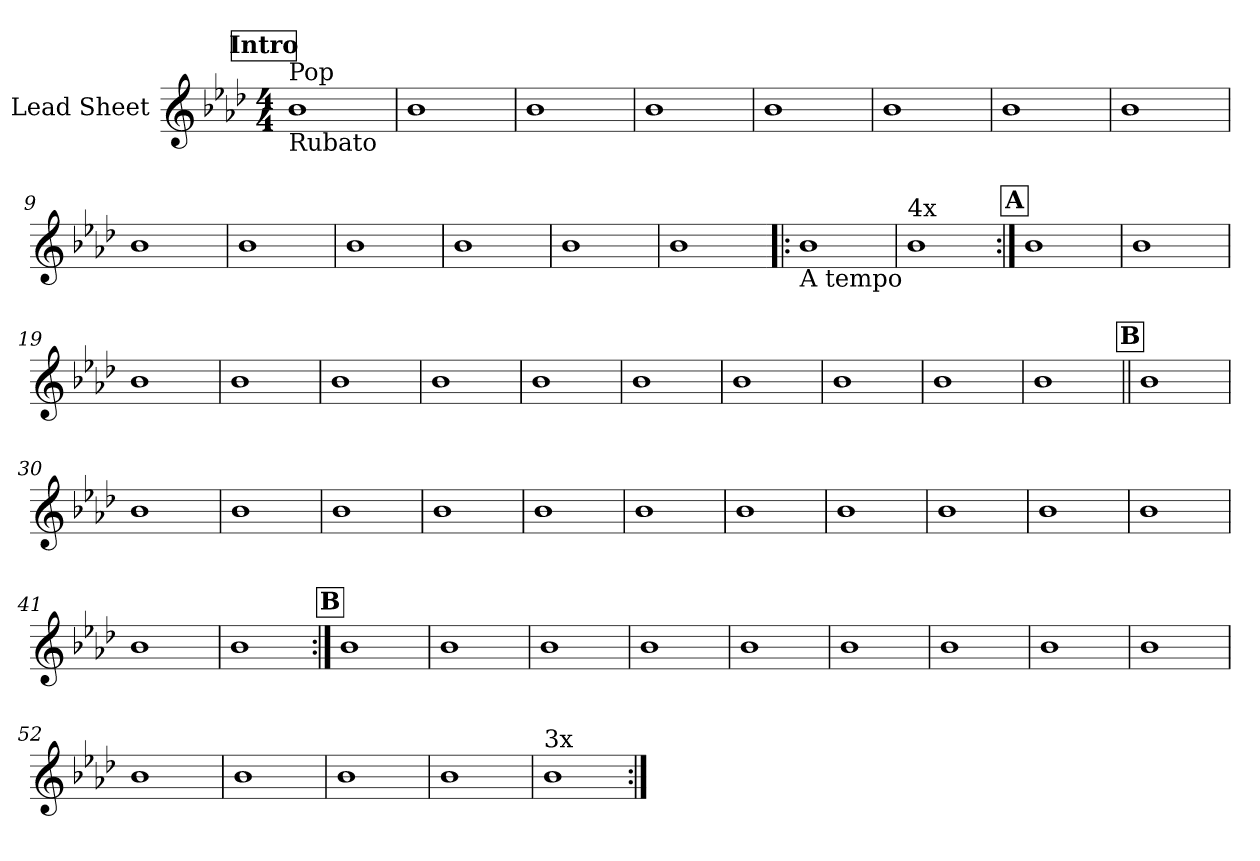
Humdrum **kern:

**kern
*part1
*staff1
*I"Lead Sheet
*clefG2
*k[b-e-a-d-]
*A-:
*M4/4
*MM122
!!LO:REH:place=s1:a:fs=14:t=Intro
=1
!LO:TX:a:t=Pop
!LO:TX:b:t=Rubato
1b-
=2
1b-
=3
1b-
=4
1b-
=5
1b-
=6
1b-
=7
1b-
=8
1b-
!!LO:LB:g=z
=9
1b-
=10
1b-
=11
1b-
=12
1b-
=13
1b-
=14
1b-
=15!|:
!LO:TX:b:t=A tempo
1b-
=16
!LO:TX:a:t=4x
1b-
!!LO:LB:g=z
!!LO:REH:place=s1:a:fs=14:t=A
=17:|!
1b-
=18
1b-
=19
1b-
=20
1b-
!!LO:LB:g=z
=21
1b-
=22
1b-
=23
1b-
=24
1b-
!!LO:LB:g=z
=25
1b-
=26
1b-
=27
1b-
=28
1b-
!!LO:LB:g=z
!!LO:REH:place=s1:a:fs=14:t=B
=29||
1b-
=30
1b-
=31
1b-
=32
1b-
!!LO:LB:g=z
=33
1b-
=34
1b-
=35
1b-
=36
1b-
!!LO:LB:g=z
=37
1b-
=38
1b-
=39
1b-
=40
1b-
=41
1b-
=42
1b-
!!LO:LB:g=z
!!LO:REH:place=s1:a:fs=14:t=B
=43:|!
1b-
=44
1b-
=45
1b-
=46
1b-
!!LO:LB:g=z
=47
1b-
=48
1b-
=49
1b-
=50
1b-
!!LO:PB:g=z
=51
1b-
=52
1b-
=53
1b-
=54
1b-
!!LO:LB:g=z
=55
1b-
=56
!LO:TX:a:t=3x
1b-
=:|!
*-
